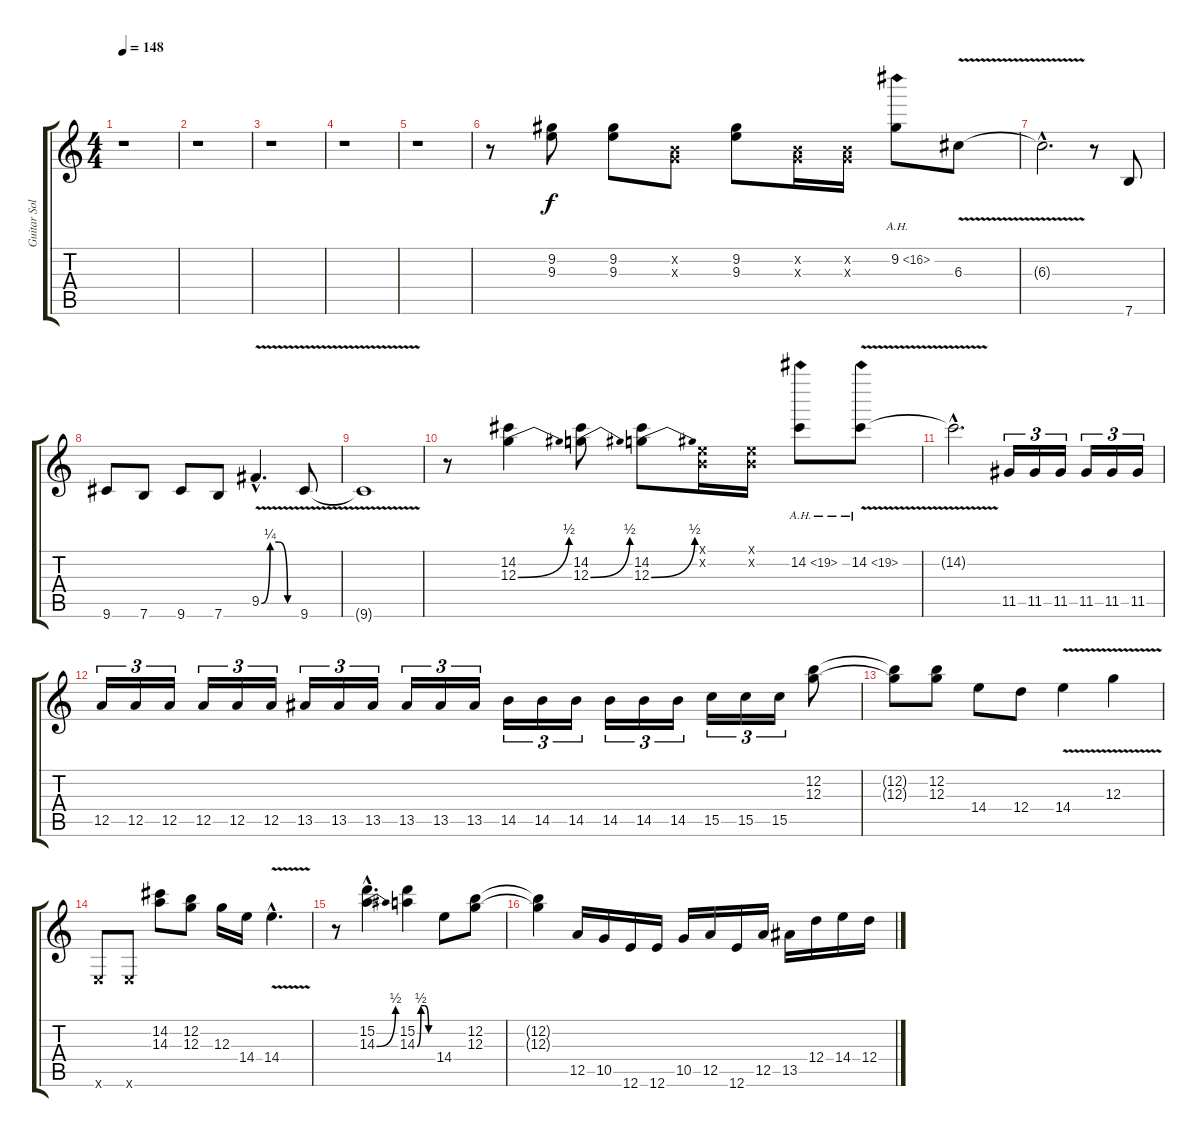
\track ("Guitar Solo" "Guitar Sol") {instrument distortionguitar}
\staff {score tabs}
\tuning (E4 B3 G3 D3 A2 E2) {hide}
\ts (4 4)
\tempo 148
\clef g2
\ks c
r.1{dy f} |
r.1 |
r.1 |
r.1 |
r.1 |
r.8 (9.2 9.3).8 (9.2 9.3).8 (0.2{x} 0.3{x}).8 (9.2 9.3).8 (0.2{x} 0.3{x}).16 (0.2{x} 0.3{x}).16 9.2{ah 7}.8 6.3{v}.8 |
6.3{hac t}.2{d} r.8 7.6.8 |
9.6.8 7.6.8 9.6.8 7.6.8 9.5{be (custom 0 0 15 1 30 1 45 0 60 0) v hac}.4{d} 9.6{v}.8 |
9.6{t}.1 |
r.8 (14.2 12.3{be (bend 0 0 60 2)}).4 (14.2 12.3{be (bend 0 0 60 2)}).8 (14.2 12.3{be (bend 0 0 60 2)}).8 (0.1{x} 0.2{x}).16 (0.1{x} 0.2{x}).16 14.2{ah 5}.8 14.2{ah 5 v}.8 |
14.2{hac t}.2{d} 11.5.16{tu (3 2)} 11.5.16{tu (3 2)} 11.5.16{tu (3 2)} 11.5.16{tu (3 2)} 11.5.16{tu (3 2)} 11.5.16{tu (3 2)} |
12.5.16{tu (3 2)} 12.5.16{tu (3 2)} 12.5.16{tu (3 2)} 12.5.16{tu (3 2)} 12.5.16{tu (3 2)} 12.5.16{tu (3 2)} 13.5.16{tu (3 2)} 13.5.16{tu (3 2)} 13.5.16{tu (3 2)} 13.5.16{tu (3 2)} 13.5.16{tu (3 2)} 13.5.16{tu (3 2)} 14.5.16{tu (3 2)} 14.5.16{tu (3 2)} 14.5.16{tu (3 2)} 14.5.16{tu (3 2)} 14.5.16{tu (3 2)} 14.5.16{tu (3 2)} 15.5.16{tu (3 2)} 15.5.16{tu (3 2)} 15.5.16{tu (3 2)} (12.2 12.3).8 |
(12.2{t} 12.3{t}).8 (12.2 12.3).8 14.4.8 12.4.8 14.4{v}.4 12.3{v}.4 |
0.6{x}.8 0.6{x}.8 (14.2 14.3).8 (12.2 12.3).8 12.3.16 14.4.16 14.4{v hac}.4{d} |
r.8 (15.2{hac} 14.3{be (bend 0 0 60 2) hac}).4{d} (15.2 14.3{be (custom 0 0 15 2 30 2 45 0 60 0)}).4 14.4.8 (12.2 12.3).8 |
(12.2{t} 12.3{t}).4 12.5.16 10.5.16 12.6.16 12.6.16 10.5.16 12.5.16 12.6.16 12.5.16 13.5.16 12.4.16 14.4.16 12.4.16
